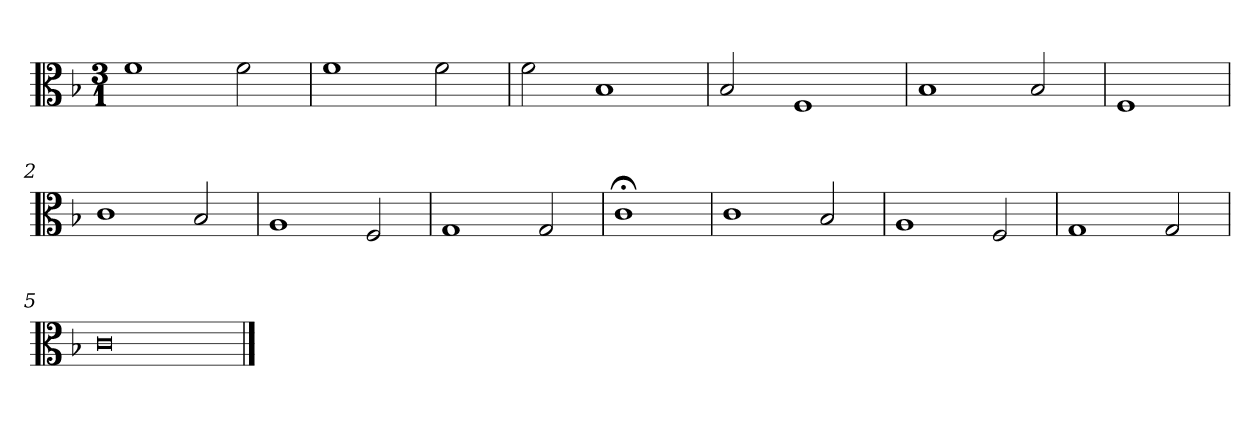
**kern
*part1
*staff1
*clefC3
*k[b-]
*M3/1
=
1f
2f\
=
1f
2f\
=
2f\
1B-
=
2B-/
1F
=
1B-
2B-/
=1
1F
=2
1c
2B-/
=
1A
2F/
=
1G
2G/
=3
1c;<
=4
1c
2B-/
=
1A
2F/
=
1G
2G/
=5
0c
==
*-
